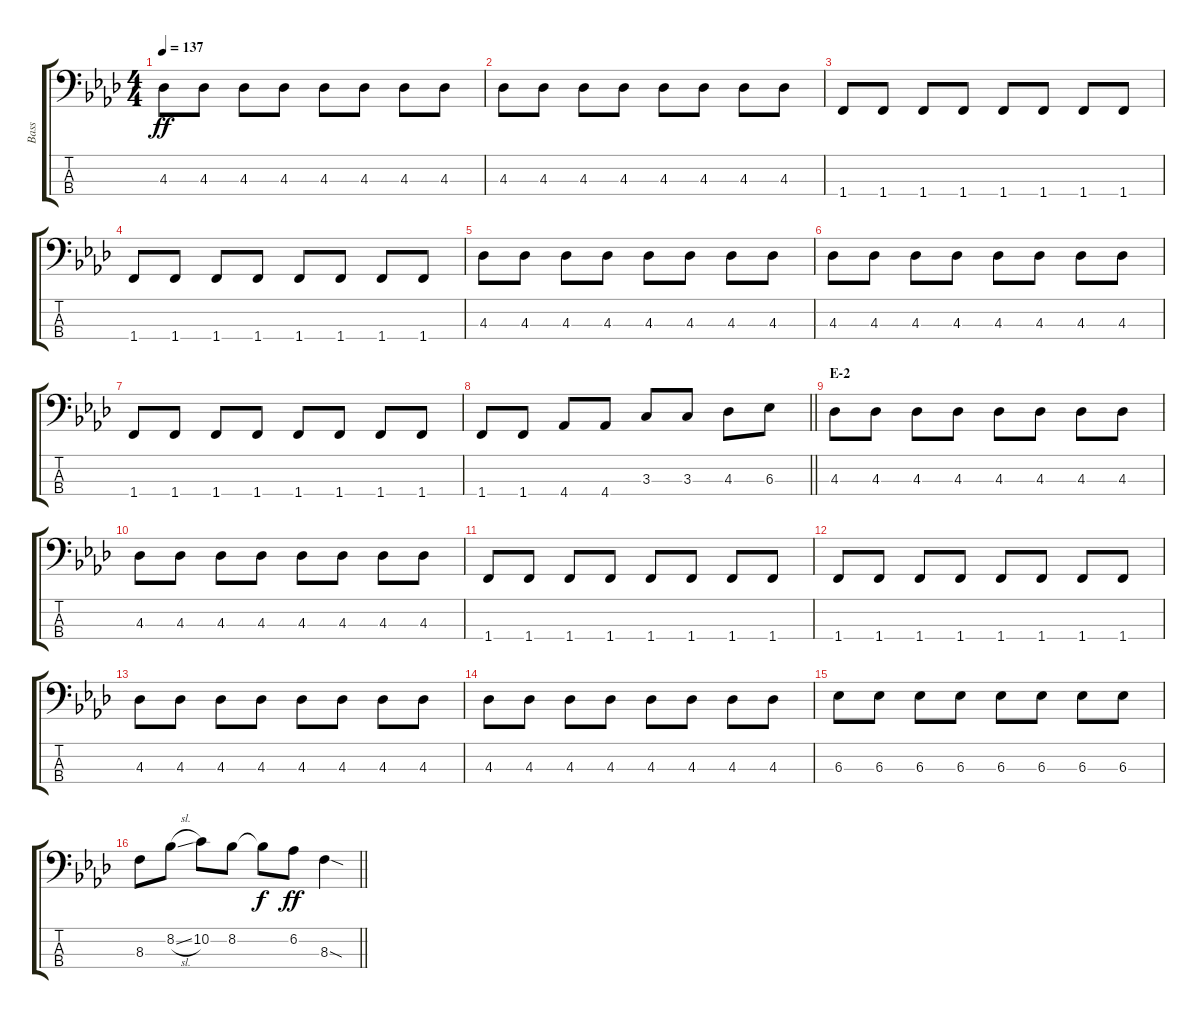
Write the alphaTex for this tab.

\track ("Bass" "Bass") {instrument electricbasspick}
\staff {score tabs}
\tuning (G2 D2 A1 E1) {hide}
\ts (4 4)
\tempo 137
\clef f4
\ks ab
4.3.8{dy ff} 4.3.8 4.3.8 4.3.8 4.3.8 4.3.8 4.3.8 4.3.8 |
4.3.8 4.3.8 4.3.8 4.3.8 4.3.8 4.3.8 4.3.8 4.3.8 |
1.4.8 1.4.8 1.4.8 1.4.8 1.4.8 1.4.8 1.4.8 1.4.8 |
1.4.8 1.4.8 1.4.8 1.4.8 1.4.8 1.4.8 1.4.8 1.4.8 |
4.3.8 4.3.8 4.3.8 4.3.8 4.3.8 4.3.8 4.3.8 4.3.8 |
4.3.8 4.3.8 4.3.8 4.3.8 4.3.8 4.3.8 4.3.8 4.3.8 |
1.4.8 1.4.8 1.4.8 1.4.8 1.4.8 1.4.8 1.4.8 1.4.8 |
\barLineRight lightlight
1.4.8 1.4.8 4.4.8 4.4.8 3.3.8 3.3.8 4.3.8 6.3.8 |
\section ("" "E-2")
4.3.8 4.3.8 4.3.8 4.3.8 4.3.8 4.3.8 4.3.8 4.3.8 |
4.3.8 4.3.8 4.3.8 4.3.8 4.3.8 4.3.8 4.3.8 4.3.8 |
1.4.8 1.4.8 1.4.8 1.4.8 1.4.8 1.4.8 1.4.8 1.4.8 |
1.4.8 1.4.8 1.4.8 1.4.8 1.4.8 1.4.8 1.4.8 1.4.8 |
4.3.8 4.3.8 4.3.8 4.3.8 4.3.8 4.3.8 4.3.8 4.3.8 |
4.3.8 4.3.8 4.3.8 4.3.8 4.3.8 4.3.8 4.3.8 4.3.8 |
6.3.8 6.3.8 6.3.8 6.3.8 6.3.8 6.3.8 6.3.8 6.3.8 |
\barLineRight lightlight
8.3.8 8.2{sl}.8 10.2.8 8.2.8 8.2{t}.8{dy f} 6.2.8{dy ff} 8.3{sod}.4
